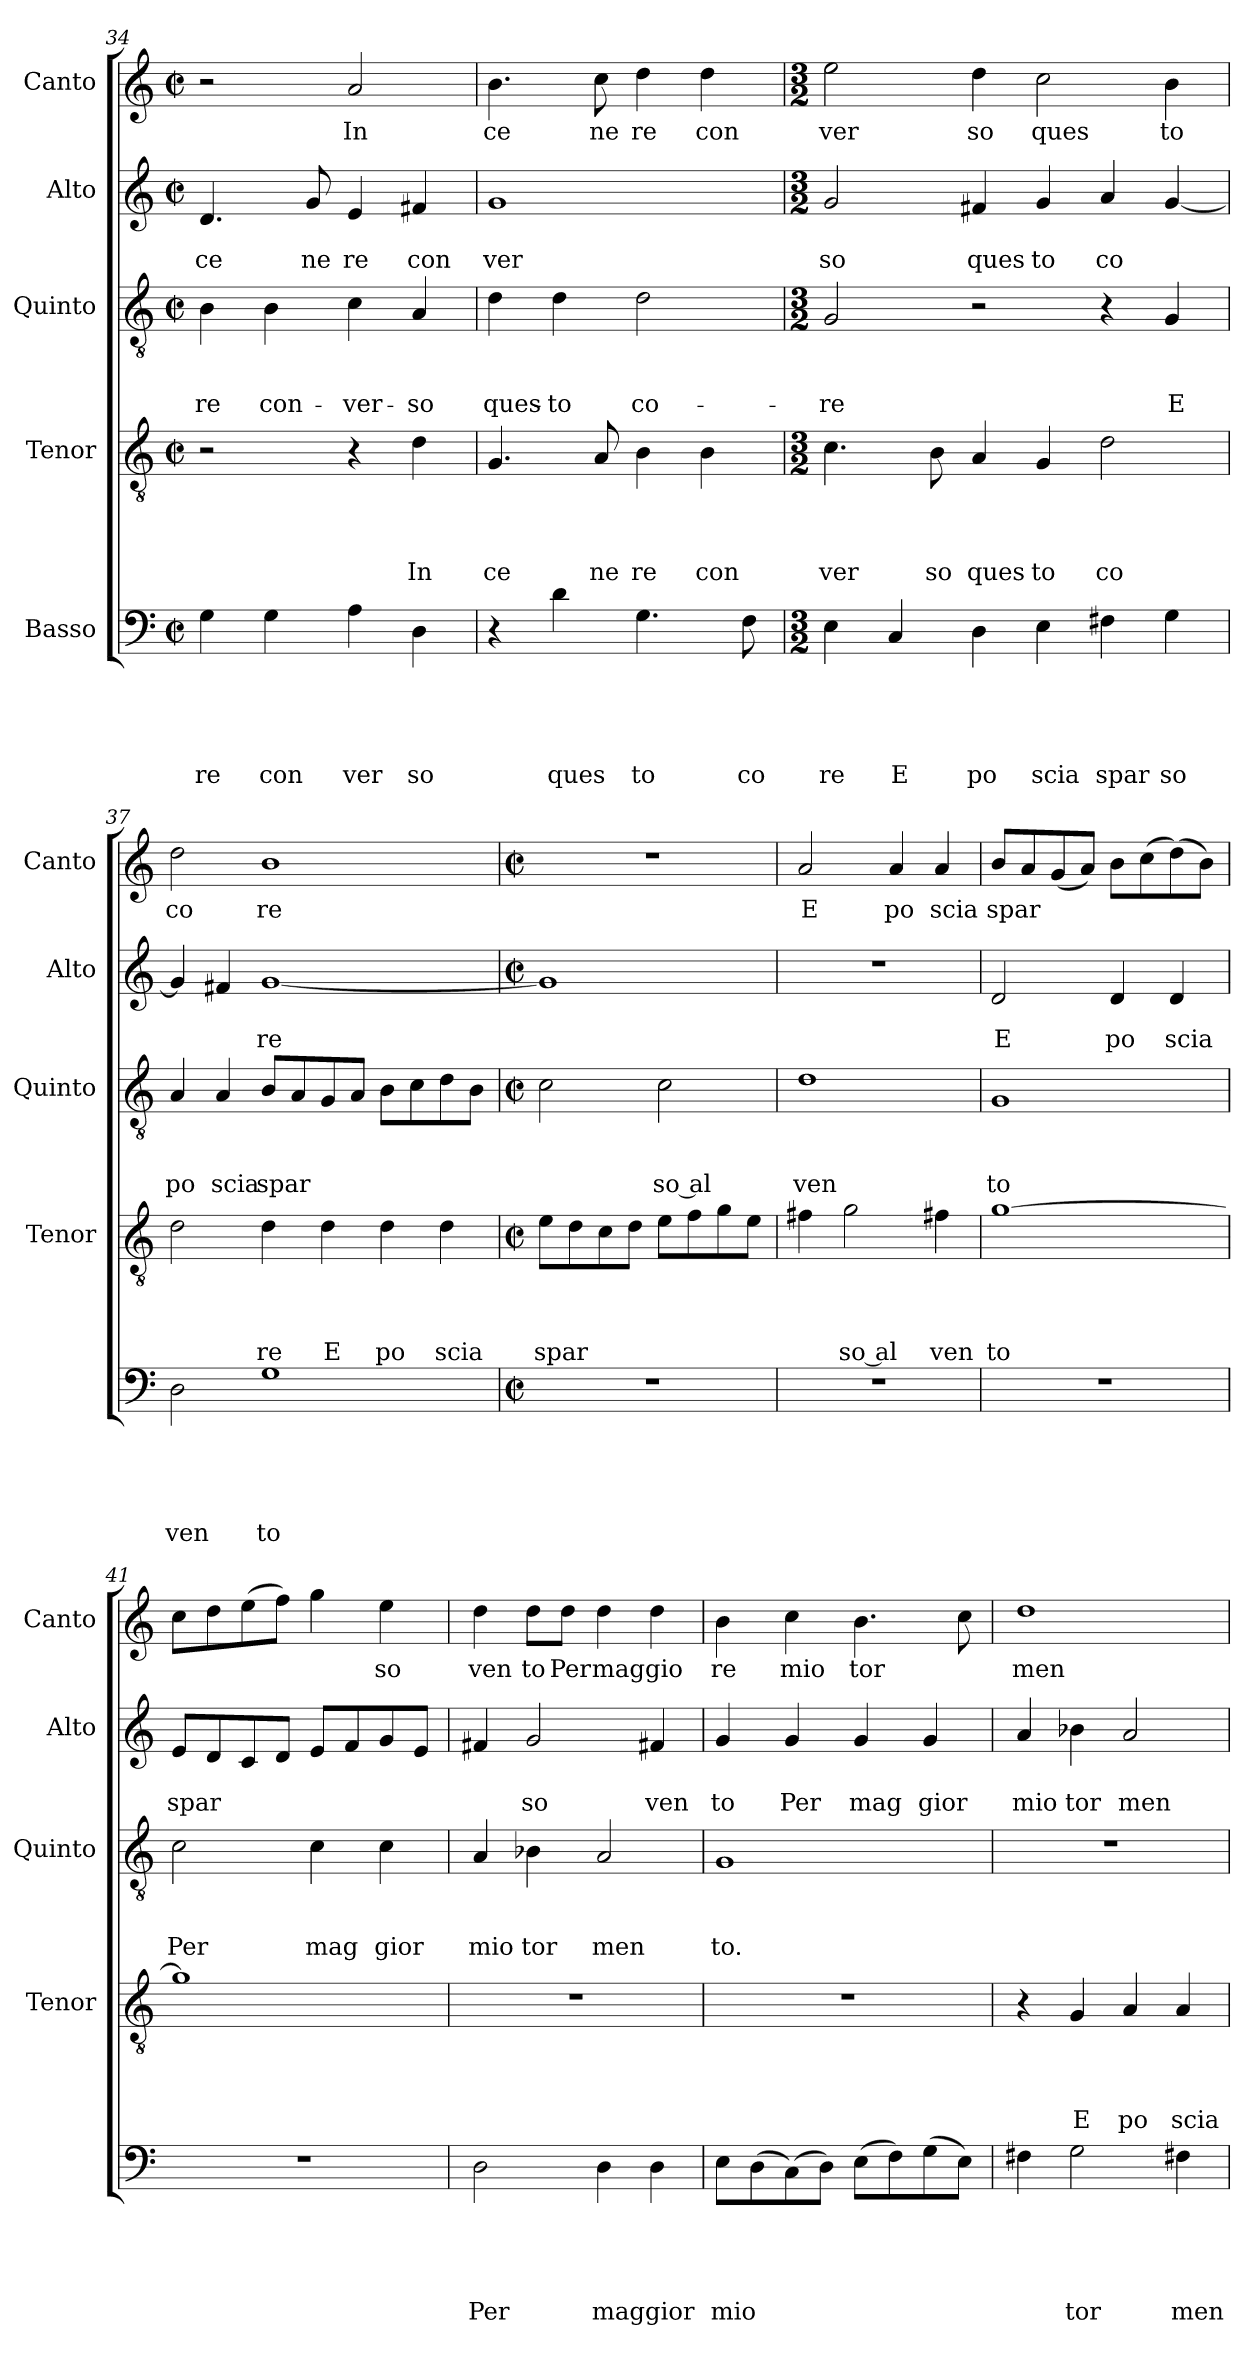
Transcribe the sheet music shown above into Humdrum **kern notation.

**kern	**text	**text	**text	**text	**text	**kern	**text	**text	**text	**text	**kern	**text	**text	**text	**kern	**text	**text	**kern	**text
*part5	*part5	*part5	*part5	*part5	*part5	*part4	*part4	*part4	*part4	*part4	*part3	*part3	*part3	*part3	*part2	*part2	*part2	*part1	*part1
*staff5	*staff5	*staff5	*staff5	*staff5	*staff5	*staff4	*staff4	*staff4	*staff4	*staff4	*staff3	*staff3	*staff3	*staff3	*staff2	*staff2	*staff2	*staff1	*staff1
*I"Basso	*	*	*	*	*	*I"Tenor	*	*	*	*	*I"Quinto	*	*	*	*I"Alto	*	*	*I"Canto	*
*	*	*	*	*	*	*I'Tenor	*	*	*	*	*I'Quinto	*	*	*	*I'Alto	*	*	*I'Canto	*
*clefF4	*	*	*	*	*	*clefGv2	*	*	*	*	*clefGv2	*	*	*	*clefG2	*	*	*clefG2	*
*k[]	*	*	*	*	*	*k[]	*	*	*	*	*k[]	*	*	*	*k[]	*	*	*k[]	*
*C:	*	*	*	*	*	*C:	*	*	*	*	*C:	*	*	*	*C:	*	*	*C:	*
*M2/2	*	*	*	*	*	*M2/2	*	*	*	*	*M2/2	*	*	*	*M2/2	*	*	*M2/2	*
*met(c|)	*	*	*	*	*	*met(c|)	*	*	*	*	*met(c|)	*	*	*	*met(c|)	*	*	*met(c|)	*
=34	=34	=34	=34	=34	=34	=34	=34	=34	=34	=34	=34	=34	=34	=34	=34	=34	=34	=34	=34
!	!	!	!	!	!LO:LY:b	!	!	!	!	!	!	!	!	!LO:LY:b	!	!	!LO:LY:b	!	!
4G\	.	.	.	.	re	2r	.	.	.	.	4B\	.	.	-re	4.d/	.	ce	2r	.
!	!	!	!	!	!LO:LY:b	!	!	!	!	!	!	!	!	!LO:LY:b	!	!	!	!	!
4G\	.	.	.	.	con	.	.	.	.	.	4B\	.	.	con-	.	.	.	.	.
!	!	!	!	!	!	!	!	!	!	!	!	!	!	!	!	!	!LO:LY:b	!	!
.	.	.	.	.	.	.	.	.	.	.	.	.	.	.	8g/	.	ne	.	.
!	!	!	!	!	!LO:LY:b	!	!	!	!	!	!	!	!	!LO:LY:b	!	!	!LO:LY:b	!	!LO:LY:b
4A\	.	.	.	.	ver	4r	.	.	.	.	4c\	.	.	-ver-	4e/	.	re	2a/	In
!	!	!	!	!	!LO:LY:b	!	!	!	!	!LO:LY:b	!	!	!	!LO:LY:b	!	!	!LO:LY:b	!	!
4D\	.	.	.	.	so	4d\	.	.	.	In	4A/	.	.	-so	4f#X/	.	con	.	.
=35	=35	=35	=35	=35	=35	=35	=35	=35	=35	=35	=35	=35	=35	=35	=35	=35	=35	=35	=35
!	!	!	!	!	!	!	!	!	!	!LO:LY:b	!	!	!	!LO:LY:b	!	!	!LO:LY:b	!	!LO:LY:b
4r	.	.	.	.	.	4.G/	.	.	.	ce	4d\	.	.	ques-	1g	.	ver	4.b\	ce
!	!	!	!	!	!LO:LY:b	!	!	!	!	!	!	!	!	!LO:LY:b	!	!	!	!	!
4d\	.	.	.	.	ques	.	.	.	.	.	4d\	.	.	-to	.	.	.	.	.
!	!	!	!	!	!	!	!	!	!	!LO:LY:b	!	!	!	!	!	!	!	!	!LO:LY:b
.	.	.	.	.	.	8A/	.	.	.	ne	.	.	.	.	.	.	.	8cc\	ne
!	!	!	!	!	!LO:LY:b	!	!	!	!	!LO:LY:b	!	!	!	!LO:LY:b	!	!	!	!	!LO:LY:b
4.G\	.	.	.	.	to	4B\	.	.	.	re	2d\	.	.	co-	.	.	.	4dd\	re
!	!	!	!	!	!	!	!	!	!	!LO:LY:b	!	!	!	!	!	!	!	!	!LO:LY:b
.	.	.	.	.	.	4B\	.	.	.	con	.	.	.	.	.	.	.	4dd\	con
!	!	!	!	!	!LO:LY:b	!	!	!	!	!	!	!	!	!	!	!	!	!	!
8F\	.	.	.	.	co	.	.	.	.	.	.	.	.	.	.	.	.	.	.
=36	=36	=36	=36	=36	=36	=36	=36	=36	=36	=36	=36	=36	=36	=36	=36	=36	=36	=36	=36
*M3/2	*	*	*	*	*	*M3/2	*	*	*	*	*M3/2	*	*	*	*M3/2	*	*	*M3/2	*
!	!	!	!	!	!LO:LY:b	!	!	!	!	!LO:LY:b	!	!	!	!LO:LY:b	!	!	!LO:LY:b	!	!LO:LY:b
4E\	.	.	.	.	re	4.c\	.	.	.	ver	2G/	.	.	-re	2g/	.	so	2ee\	ver
!	!	!	!	!	!LO:LY:b	!	!	!	!	!	!	!	!	!	!	!	!	!	!
4C/	.	.	.	.	E	.	.	.	.	.	.	.	.	.	.	.	.	.	.
!	!	!	!	!	!	!	!	!	!	!LO:LY:b	!	!	!	!	!	!	!	!	!
.	.	.	.	.	.	8B\	.	.	.	so	.	.	.	.	.	.	.	.	.
!	!	!	!	!	!LO:LY:b	!	!	!	!	!LO:LY:b	!	!	!	!	!	!	!LO:LY:b	!	!LO:LY:b
4D\	.	.	.	.	po	4A/	.	.	.	ques	2r	.	.	.	4f#X/	.	ques	4dd\	so
!	!	!	!	!	!LO:LY:b	!	!	!	!	!LO:LY:b	!	!	!	!	!	!	!LO:LY:b	!	!LO:LY:b
4E\	.	.	.	.	scia	4G/	.	.	.	to	.	.	.	.	4g/	.	to	2cc\	ques
!	!	!	!	!	!LO:LY:b	!	!	!	!	!LO:LY:b	!	!	!	!	!	!	!LO:LY:b	!	!
4F#X\	.	.	.	.	spar	2d\	.	.	.	co	4r	.	.	.	4a/	.	co	.	.
!	!	!	!	!	!LO:LY:b	!	!	!	!	!	!	!	!	!LO:LY:b	!	!	!	!	!LO:LY:b
4G\	.	.	.	.	so	.	.	.	.	.	4G/	.	.	E	[<4g/	.	.	4b\	to
!!LO:LB:g=z
=37	=37	=37	=37	=37	=37	=37	=37	=37	=37	=37	=37	=37	=37	=37	=37	=37	=37	=37	=37
!	!	!	!	!	!LO:LY:b	!	!	!	!	!	!	!	!	!LO:LY:b	!	!	!	!	!LO:LY:b
2D\	.	.	.	.	ven	2d\	.	.	.	.	4A/	.	.	po	4g/]	.	.	2dd\	co
!	!	!	!	!	!	!	!	!	!	!	!	!	!	!LO:LY:b	!	!	!	!	!
.	.	.	.	.	.	.	.	.	.	.	4A/	.	.	scia	4f#X/	.	.	.	.
!	!	!	!	!	!LO:LY:b	!	!	!	!	!LO:LY:b	!	!	!	!LO:LY:b	!	!	!LO:LY:b	!	!LO:LY:b
1G	.	.	.	.	to	4d\	.	.	.	re	8B/L	.	.	spar	[<1g	.	re	1b	re
.	.	.	.	.	.	.	.	.	.	.	8A/	.	.	.	.	.	.	.	.
!	!	!	!	!	!	!	!	!	!	!LO:LY:b	!	!	!	!	!	!	!	!	!
.	.	.	.	.	.	4d\	.	.	.	E	8G/	.	.	.	.	.	.	.	.
.	.	.	.	.	.	.	.	.	.	.	8A/J	.	.	.	.	.	.	.	.
!	!	!	!	!	!	!	!	!	!	!LO:LY:b	!	!	!	!	!	!	!	!	!
.	.	.	.	.	.	4d\	.	.	.	po	8B\L	.	.	.	.	.	.	.	.
.	.	.	.	.	.	.	.	.	.	.	8c\	.	.	.	.	.	.	.	.
!	!	!	!	!	!	!	!	!	!	!LO:LY:b	!	!	!	!	!	!	!	!	!
.	.	.	.	.	.	4d\	.	.	.	scia	8d\	.	.	.	.	.	.	.	.
.	.	.	.	.	.	.	.	.	.	.	8B\J	.	.	.	.	.	.	.	.
=38	=38	=38	=38	=38	=38	=38	=38	=38	=38	=38	=38	=38	=38	=38	=38	=38	=38	=38	=38
*M2/2	*	*	*	*	*	*M2/2	*	*	*	*	*M2/2	*	*	*	*M2/2	*	*	*M2/2	*
*met(c|)	*	*	*	*	*	*met(c|)	*	*	*	*	*met(c|)	*	*	*	*met(c|)	*	*	*met(c|)	*
!	!	!	!	!	!	!	!	!	!	!LO:LY:b	!	!	!	!	!	!	!	!	!
1r	.	.	.	.	.	8e\L	.	.	.	spar	2c\	.	.	.	1g]	.	.	1r	.
.	.	.	.	.	.	8d\	.	.	.	.	.	.	.	.	.	.	.	.	.
.	.	.	.	.	.	8c\	.	.	.	.	.	.	.	.	.	.	.	.	.
.	.	.	.	.	.	8d\J	.	.	.	.	.	.	.	.	.	.	.	.	.
!	!	!	!	!	!	!	!	!	!	!	!	!	!	!LO:LY:b:rj	!	!	!	!	!
.	.	.	.	.	.	8e\L	.	.	.	.	2c\	.	.	so al	.	.	.	.	.
.	.	.	.	.	.	8f\	.	.	.	.	.	.	.	.	.	.	.	.	.
.	.	.	.	.	.	8g\	.	.	.	.	.	.	.	.	.	.	.	.	.
.	.	.	.	.	.	8e\J	.	.	.	.	.	.	.	.	.	.	.	.	.
=39	=39	=39	=39	=39	=39	=39	=39	=39	=39	=39	=39	=39	=39	=39	=39	=39	=39	=39	=39
!	!	!	!	!	!	!	!	!	!	!	!	!	!	!LO:LY:b	!	!	!	!	!LO:LY:b
1r	.	.	.	.	.	4f#X\	.	.	.	.	1d	.	.	ven	1r	.	.	2a/	E
!	!	!	!	!	!	!	!	!	!	!LO:LY:b:rj	!	!	!	!	!	!	!	!	!
.	.	.	.	.	.	2g\	.	.	.	so al	.	.	.	.	.	.	.	.	.
!	!	!	!	!	!	!	!	!	!	!	!	!	!	!	!	!	!	!	!LO:LY:b
.	.	.	.	.	.	.	.	.	.	.	.	.	.	.	.	.	.	4a/	po
!	!	!	!	!	!	!	!	!	!	!LO:LY:b	!	!	!	!	!	!	!	!	!LO:LY:b
.	.	.	.	.	.	4f#X\	.	.	.	ven	.	.	.	.	.	.	.	4a/	scia
=40	=40	=40	=40	=40	=40	=40	=40	=40	=40	=40	=40	=40	=40	=40	=40	=40	=40	=40	=40
!	!	!	!	!	!	!	!	!	!	!LO:LY:b	!	!	!	!LO:LY:b	!	!	!LO:LY:b	!	!LO:LY:b
1r	.	.	.	.	.	[>1g	.	.	.	to	1G	.	.	to	2d/	.	E	8b/L	spar
.	.	.	.	.	.	.	.	.	.	.	.	.	.	.	.	.	.	8a/	.
.	.	.	.	.	.	.	.	.	.	.	.	.	.	.	.	.	.	(>8g/	.
.	.	.	.	.	.	.	.	.	.	.	.	.	.	.	.	.	.	8a/J)	.
!	!	!	!	!	!	!	!	!	!	!	!	!	!	!	!	!	!LO:LY:b	!	!
.	.	.	.	.	.	.	.	.	.	.	.	.	.	.	4d/	.	po	8b\L	.
.	.	.	.	.	.	.	.	.	.	.	.	.	.	.	.	.	.	(>8cc\	.
!	!	!	!	!	!	!	!	!	!	!	!	!	!	!	!	!	!LO:LY:b	!	!
.	.	.	.	.	.	.	.	.	.	.	.	.	.	.	4d/	.	scia	(>8dd\)	.
.	.	.	.	.	.	.	.	.	.	.	.	.	.	.	.	.	.	8b\J)	.
=41	=41	=41	=41	=41	=41	=41	=41	=41	=41	=41	=41	=41	=41	=41	=41	=41	=41	=41	=41
!	!	!	!	!	!	!	!	!	!	!	!	!	!	!LO:LY:b	!	!	!LO:LY:b	!	!
1r	.	.	.	.	.	1g]	.	.	.	.	2c\	.	.	Per	8e/L	.	spar	8cc\L	.
.	.	.	.	.	.	.	.	.	.	.	.	.	.	.	8d/	.	.	8dd\	.
.	.	.	.	.	.	.	.	.	.	.	.	.	.	.	8c/	.	.	(>8ee\	.
.	.	.	.	.	.	.	.	.	.	.	.	.	.	.	8d/J	.	.	8ff\J)	.
!	!	!	!	!	!	!	!	!	!	!	!	!	!	!LO:LY:b	!	!	!	!	!
.	.	.	.	.	.	.	.	.	.	.	4c\	.	.	mag	8e/L	.	.	4gg\	.
.	.	.	.	.	.	.	.	.	.	.	.	.	.	.	8f/	.	.	.	.
!	!	!	!	!	!	!	!	!	!	!	!	!	!	!LO:LY:b	!	!	!	!	!LO:LY:b
.	.	.	.	.	.	.	.	.	.	.	4c\	.	.	gior	8g/	.	.	4ee\	so
.	.	.	.	.	.	.	.	.	.	.	.	.	.	.	8e/J	.	.	.	.
!!LO:PB:g=z
=42	=42	=42	=42	=42	=42	=42	=42	=42	=42	=42	=42	=42	=42	=42	=42	=42	=42	=42	=42
!	!	!	!	!	!LO:LY:b	!	!	!	!	!	!	!	!	!LO:LY:b	!	!	!	!	!LO:LY:b
2D\	.	.	.	.	Per	1r	.	.	.	.	4A/	.	.	mio	4f#X/	.	.	4dd\	ven
!	!	!	!	!	!	!	!	!	!	!	!	!	!	!LO:LY:b	!	!	!LO:LY:b	!	!LO:LY:b
.	.	.	.	.	.	.	.	.	.	.	4B-X\	.	.	tor	2g/	.	so	8dd\L	to
!	!	!	!	!	!	!	!	!	!	!	!	!	!	!	!	!	!	!	!LO:LY:b
.	.	.	.	.	.	.	.	.	.	.	.	.	.	.	.	.	.	8dd\J	Per
!	!	!	!	!	!LO:LY:b	!	!	!	!	!	!	!	!	!LO:LY:b	!	!	!	!	!LO:LY:b
4D\	.	.	.	.	mag	.	.	.	.	.	2A/	.	.	men	.	.	.	4dd\	mag
!	!	!	!	!	!LO:LY:b	!	!	!	!	!	!	!	!	!	!	!	!LO:LY:b	!	!LO:LY:b
4D\	.	.	.	.	gior	.	.	.	.	.	.	.	.	.	4f#X/	.	ven	4dd\	gio
=43	=43	=43	=43	=43	=43	=43	=43	=43	=43	=43	=43	=43	=43	=43	=43	=43	=43	=43	=43
!	!	!	!	!	!LO:LY:b	!	!	!	!	!	!	!	!	!LO:LY:b	!	!	!LO:LY:b	!	!LO:LY:b
8E\L	.	.	.	.	mio	1r	.	.	.	.	1G	.	.	to.	4g/	.	to	4b\	re
(>8D\	.	.	.	.	.	.	.	.	.	.	.	.	.	.	.	.	.	.	.
!	!	!	!	!	!	!	!	!	!	!	!	!	!	!	!	!	!LO:LY:b	!	!LO:LY:b
(<8C\)	.	.	.	.	.	.	.	.	.	.	.	.	.	.	4g/	.	Per	4cc\	mio
(8D\J)	.	.	.	.	.	.	.	.	.	.	.	.	.	.	.	.	.	.	.
!	!	!	!	!	!	!	!	!	!	!	!	!	!	!	!	!	!LO:LY:b	!	!LO:LY:b
(>8E\L	.	.	.	.	.	.	.	.	.	.	.	.	.	.	4g/	.	mag	4.b\	tor
(>8F\)	.	.	.	.	.	.	.	.	.	.	.	.	.	.	.	.	.	.	.
!	!	!	!	!	!	!	!	!	!	!	!	!	!	!	!	!	!LO:LY:b	!	!
(8G\	.	.	.	.	.	.	.	.	.	.	.	.	.	.	4g/	.	gior	.	.
8E\J)	.	.	.	.	.	.	.	.	.	.	.	.	.	.	.	.	.	8cc\	.
=44	=44	=44	=44	=44	=44	=44	=44	=44	=44	=44	=44	=44	=44	=44	=44	=44	=44	=44	=44
!	!	!	!	!	!	!	!	!	!	!	!	!	!	!	!	!	!LO:LY:b	!	!LO:LY:b
4F#X\	.	.	.	.	.	4r	.	.	.	.	1r	.	.	.	4a/	.	mio	1dd	men
!	!	!	!	!	!LO:LY:b	!	!	!	!	!LO:LY:b	!	!	!	!	!	!	!LO:LY:b	!	!
2G\	.	.	.	.	tor	4G/	.	.	.	E	.	.	.	.	4b-X\	.	tor	.	.
!	!	!	!	!	!	!	!	!	!	!LO:LY:b	!	!	!	!	!	!	!LO:LY:b	!	!
.	.	.	.	.	.	4A/	.	.	.	po	.	.	.	.	2a/	.	men	.	.
!	!	!	!	!	!LO:LY:b	!	!	!	!	!LO:LY:b	!	!	!	!	!	!	!	!	!
4F#X\	.	.	.	.	men	4A/	.	.	.	scia	.	.	.	.	.	.	.	.	.
=	=	=	=	=	=	=	=	=	=	=	=	=	=	=	=	=	=	=	=
*-	*-	*-	*-	*-	*-	*-	*-	*-	*-	*-	*-	*-	*-	*-	*-	*-	*-	*-	*-
